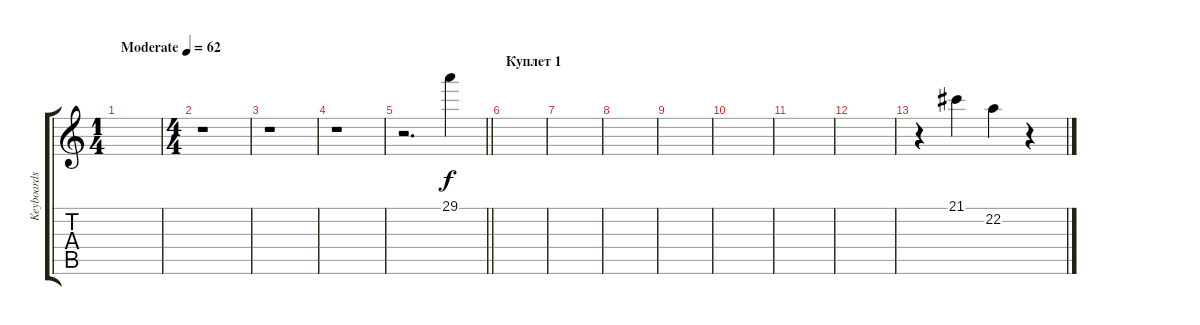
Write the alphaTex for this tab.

\track ("Keyboards # 3" "Keyboards ") {instrument musicbox}
\staff {score tabs}
\tuning (E4 B3 G3 D3 A2 E2) {hide}
\ts (1 4)
\tempo (62 "Moderate")
\clef g2
\ks c
|
\ts (4 4)
r.1 |
r.1 |
r.1 |
\barLineRight lightlight
r.2{d} 29.1.4 |
\section ("" "Куплет 1")
|
|
|
|
|
|
|
r.4 21.1.4 22.2.4 r.4
